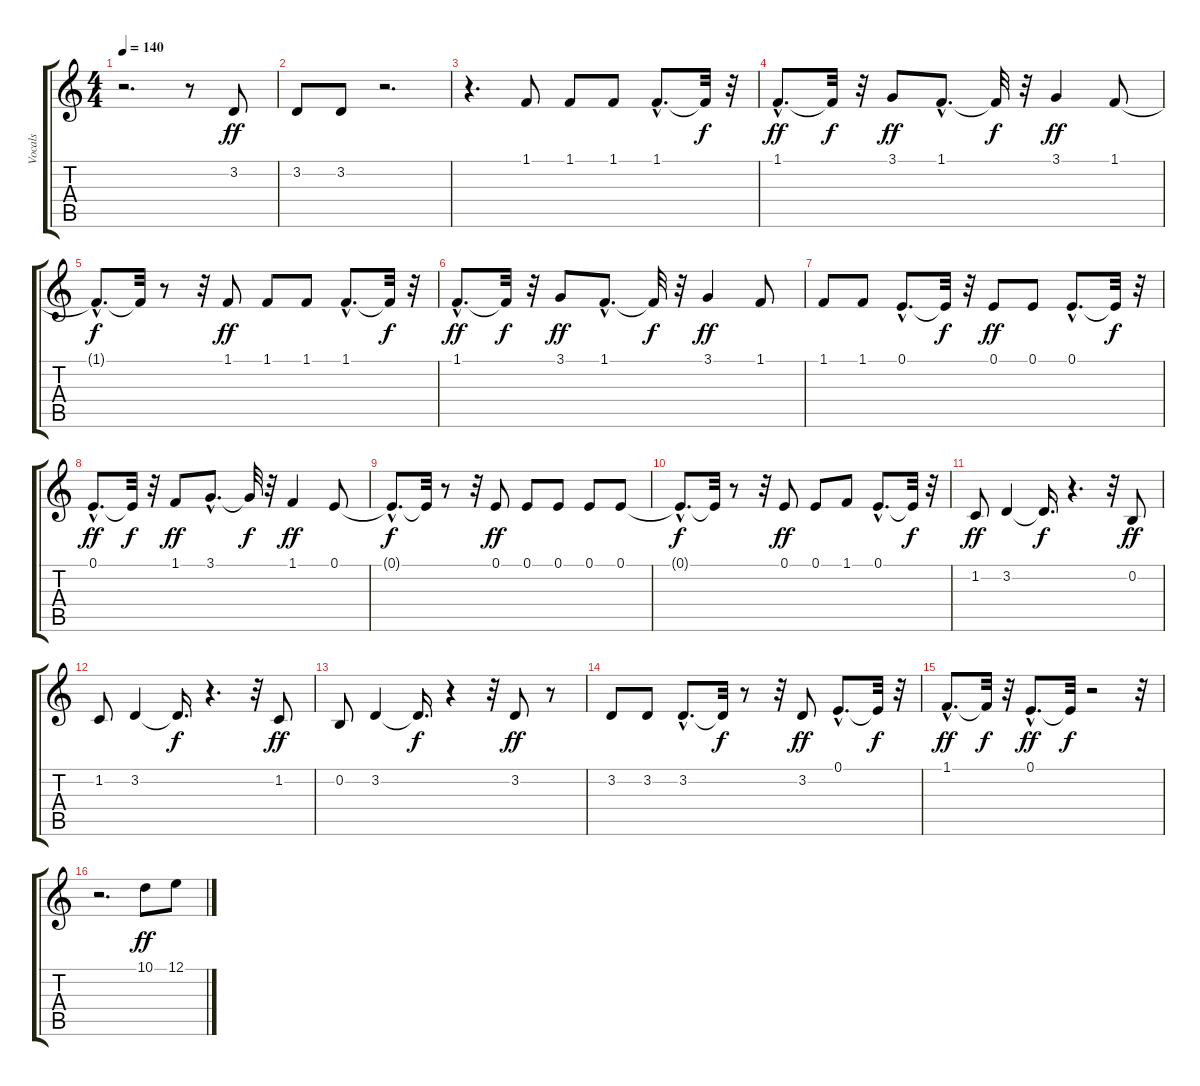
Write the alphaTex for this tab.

\track ("Vocals" "Vocals") {instrument synthvoice}
\staff {score tabs}
\tuning (E4 B3 G3 D3 A2 E2) {hide}
\ts (4 4)
\tempo 140
\clef g2
\ks c
r.2{d dy f} r.8 3.2.8{dy ff} |
3.2.8 3.2.8 r.2{d} |
r.4{d} 1.1.8 1.1.8 1.1.8 1.1{hac}.8{d} 1.1{t}.32{dy f} r.32 |
1.1{hac}.8{d dy ff} 1.1{t}.32{dy f} r.32 3.1.8{dy ff} 1.1{hac}.8{d} 1.1{t}.32{dy f} r.32 3.1.4{dy ff} 1.1.8 |
1.1{hac t}.8{d dy f} 1.1{t}.32 r.8 r.32 1.1.8{dy ff} 1.1.8 1.1.8 1.1{hac}.8{d} 1.1{t}.32{dy f} r.32 |
1.1{hac}.8{d dy ff} 1.1{t}.32{dy f} r.32 3.1.8{dy ff} 1.1{hac}.8{d} 1.1{t}.32{dy f} r.32 3.1.4{dy ff} 1.1.8 |
1.1.8 1.1.8 0.1{hac}.8{d} 0.1{t}.32{dy f} r.32 0.1.8{dy ff} 0.1.8 0.1{hac}.8{d} 0.1{t}.32{dy f} r.32 |
0.1{hac}.8{d dy ff} 0.1{t}.32{dy f} r.32 1.1.8{dy ff} 3.1{hac}.8{d} 3.1{t}.32{dy f} r.32 1.1.4{dy ff} 0.1.8 |
0.1{hac t}.8{d dy f} 0.1{t}.32 r.8 r.32 0.1.8{dy ff} 0.1.8 0.1.8 0.1.8 0.1.8 |
0.1{hac t}.8{d dy f} 0.1{t}.32 r.8 r.32 0.1.8{dy ff} 0.1.8 1.1.8 0.1{hac}.8{d} 0.1{t}.32{dy f} r.32 |
1.2.8{dy ff} 3.2.4 3.2{t}.16{d dy f} r.4{d} r.32 0.2.8{dy ff} |
1.2.8 3.2.4 3.2{t}.16{d dy f} r.4{d} r.32 1.2.8{dy ff} |
0.2.8 3.2.4 3.2{t}.16{d dy f} r.4 r.32 3.2.8{dy ff} r.8 |
3.2.8 3.2.8 3.2{hac}.8{d} 3.2{t}.32{dy f} r.8 r.32 3.2.8{dy ff} 0.1{hac}.8{d} 0.1{t}.32{dy f} r.32 |
1.1{hac}.8{d dy ff} 1.1{t}.32{dy f} r.32 0.1{hac}.8{d dy ff} 0.1{t}.32{dy f} r.2 r.32 |
r.2{d} 10.1.8{dy ff} 12.1.8
